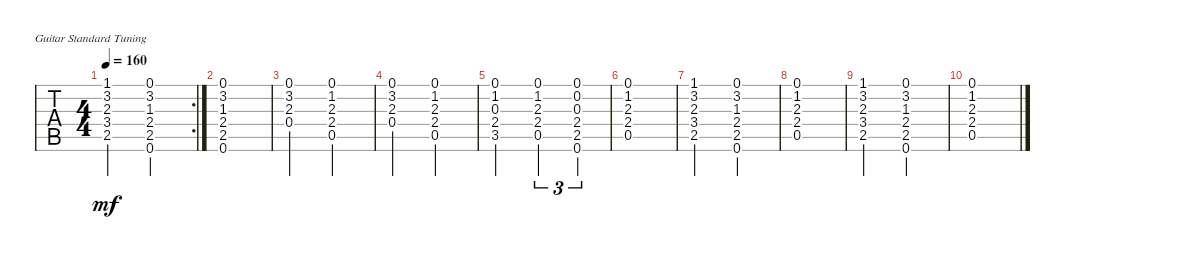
\defaultSystemsLayout 4
\bracketExtendMode groupsimilarinstruments
\singleTrackTrackNamePolicy hidden
\multiTrackTrackNamePolicy hidden
\otherSystemsTrackNameOrientation horizontal
\track ("Backup" "Backup") {instrument acousticguitarsteel}
\staff {tabs}
\tuning (E4 B3 G3 D3 A2 E2)
\rc 2
\ts (4 4)
\tempo 160
\clef g2
\scale
0.354497
\ks c
(2.5 3.4 2.3 3.2 1.1).2{dy mf} (0.1 3.2 1.3 2.4 2.5 0.6).2 |
\scale
0.333333 (0.1 3.2 1.3 2.4 2.5 0.6).1 |
\scale
0.333333 (0.1 3.2 2.3 0.4).2 (0.5 0.1 1.2 2.3 2.4).2 |
\scale
0.333333 (0.1 3.2 2.3 0.4).2 (0.5 0.1 1.2 2.3 2.4).2 |
\scale
0.333333 (3.5 0.1 1.2 0.3 2.4).2 (0.5 0.1 1.2 2.3 2.4).2{tu (3 2)} (0.1 0.2 0.3 2.4 2.5 0.6).4{tu (3 2)} |
\scale
0.333333 (0.5 0.1 1.2 2.3 2.4).1 |
\scale
0.333333 (2.5 3.4 2.3 3.2 1.1).2 (0.1 3.2 1.3 2.4 2.5 0.6).2 |
(0.5 0.1 1.2 2.3 2.4).1 |
(2.5 3.4 2.3 3.2 1.1).2 (0.1 3.2 1.3 2.4 2.5 0.6).2 |
(0.5 0.1 1.2 2.3 2.4).1
